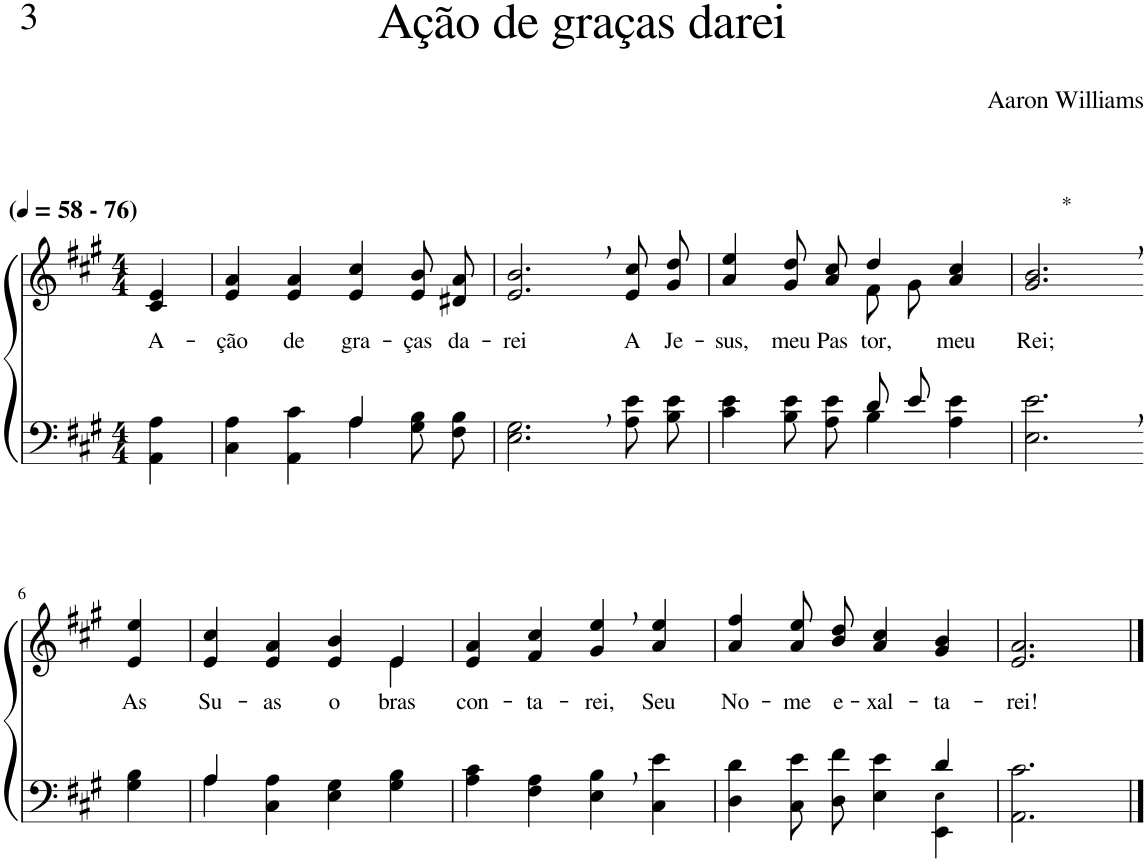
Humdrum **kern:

**kern	**kern	**text
*part2	*part1	*part1
*staff2	*staff1	*staff1
*I"Parte III e IV	*I"Parte I e II	*
*clefF4	*clefG2	*
*Trd1c2	*Trd1c2	*
*k[f#c#g#]	*k[f#c#g#]	*
*M4/4	*M4/4	*
*MM58	*MM58	*
=1	=1	=1
!	!LO:TX:a:B:t=(	!
!	!LO:TX:a:B:t=- 76)	!
!	!	!LO:LY:b
4AA\ 4A\	4c#/ 4e/	A-
=2	=2	=2
*^	*	*
!	!	!	!LO:LY:b
2ryy	4C#\ 4A\	4e/ 4a/	-ção
!	!	!	!LO:LY:b
.	4AA\ 4c#\	4e/ 4a/	de
!	!	!	!LO:LY:b
4A/	4A\	4e/ 4cc#/	gra-
!	!	!	!LO:LY:b
4ryy	8G#\ 8B\L	8e/ 8b/L	-ças
!	!	!	!LO:LY:b
.	8F#\ 8B\J	8d#X/ 8a/J	da-
=3	=3	=3	=3
!	!	!	!LO:LY:b
*v	*v	*	*
2.E\, 2.G#\,	2.e/, 2.b/,	-rei
!	!	!LO:LY:b
8A\ 8e\L	8e/ 8cc#/L	A
!	!	!LO:LY:b
8B\ 8e\J	8g#/ 8dd/J	Je-
=4	=4	=4
*^	*	*
!	!	!	!LO:LY:b
*	*	*^	*
2ryy	4c#\ 4e\	4a/ 4ee/	2ryy	-sus,
!	!	!	!	!LO:LY:b
.	8B\ 8e\L	8g#/ 8dd/L	.	meu
!	!	!	!	!LO:LY:b
.	8A\ 8e\J	8a/ 8cc#/J	.	Pas-
!	!	!	!	!LO:LY:b
8d/L	4B\	4dd/	8f#\L	-tor,
8e/J	.	.	8g#\J	.
!	!	!	!	!LO:LY:b
4ryy	4A\ 4e\	4a/ 4cc#/	4ryy	meu
=5	=5	=5	=5	=5
!	!	!LO:TX:a:t=*	!	!
!	!	!	!	!LO:LY:b
*v	*v	*	*	*
*	*v	*v	*
2.E\, 2.e\,	2.g#/, 2.b/,	Rei;
!!LO:LB:g=z
=6-	=6-	=6-
!	!	!LO:LY:b
4G#\ 4B\	4e/ 4ee/	As
=7	=7	=7
*^	*	*
!	!	!	!LO:LY:b
*	*	*^	*
4A/	4A\	4e/ 4cc#/	2.ryy	Su-
!	!	!	!	!LO:LY:b
2.ryy	4C#\ 4A\	4e/ 4a/	.	-as
!	!	!	!	!LO:LY:b
.	4E\ 4G#\	4e/ 4b/	.	o-
!	!	!	!	!LO:LY:b
.	4G#\ 4B\	4e/	4e\	-bras
=8	=8	=8	=8	=8
!	!	!	!	!LO:LY:b
*v	*v	*	*	*
*	*v	*v	*
4A\ 4c#\	4e/ 4a/	con-
!	!	!LO:LY:b
4F#\ 4A\	4f#/ 4cc#/	-ta-
!	!	!LO:LY:b
4E\, 4B\,	4g#/, 4ee/,	-rei,
!	!	!LO:LY:b
4C#\ 4e\	4a/ 4ee/	Seu
=9	=9	=9
*^	*	*
!	!	!	!LO:LY:b
2.ryy	4D\ 4d\	4a/ 4ff#/	No-
!	!	!	!LO:LY:b
.	8C#\ 8e\L	8a\ 8ee\L	-me
!	!	!	!LO:LY:b
.	8D\ 8f#\J	8b\ 8dd\J	e-
!	!	!	!LO:LY:b
.	4E\ 4e\	4a/ 4cc#/	-xal-
!	!	!	!LO:LY:b
4d/	4EE\ 4E!\	4g#/ 4b/	-ta-
=10	=10	=10	=10
!	!	!	!LO:LY:b
*v	*v	*	*
2.AA\ 2.c#\	2.e/ 2.a/	-rei!
==	==	==
*-	*-	*-
